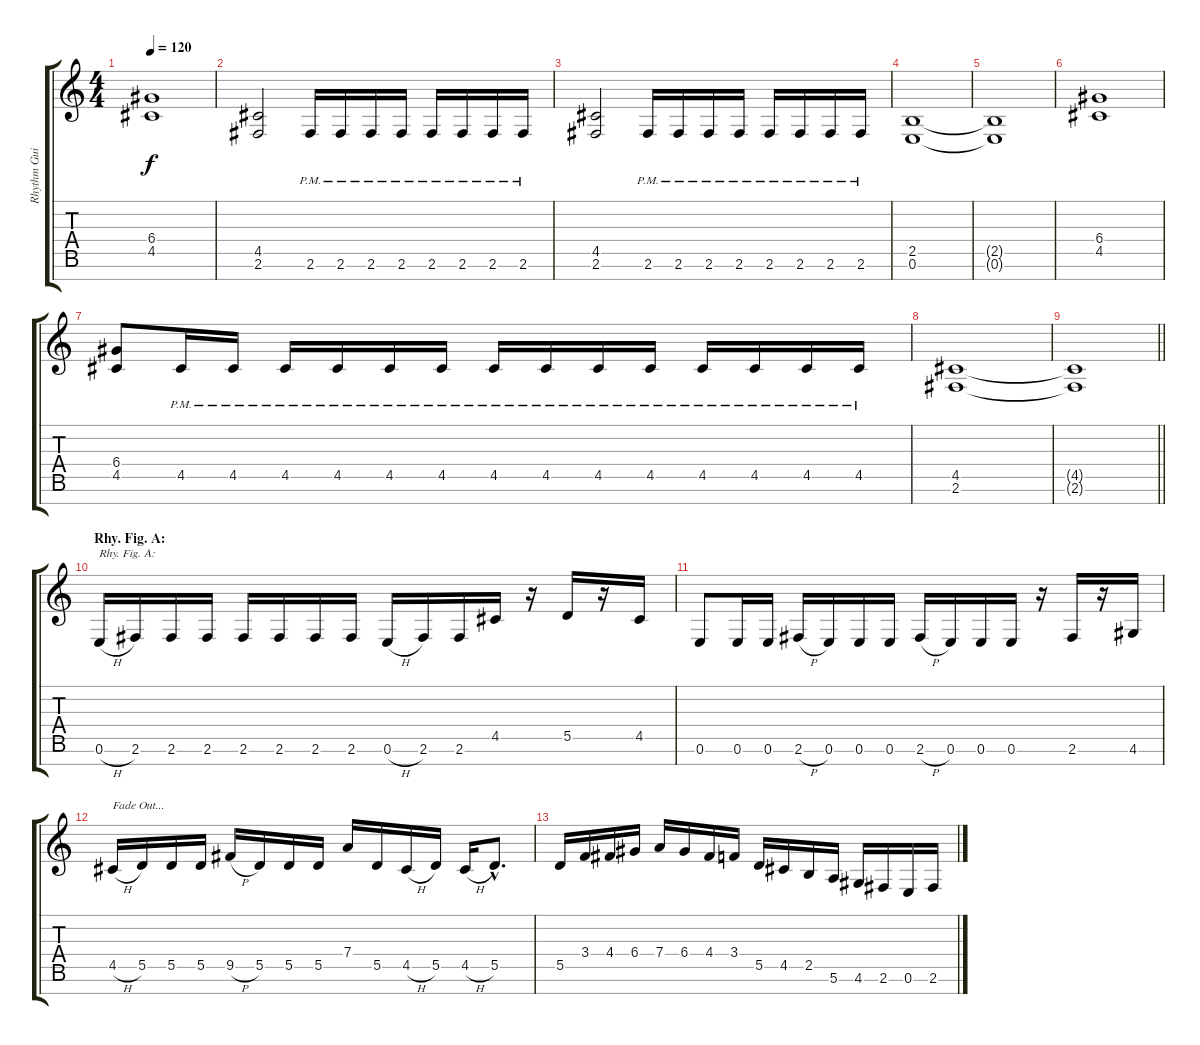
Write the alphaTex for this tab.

\track ("Rhythm Guitar" "Rhythm Gui") {instrument distortionguitar}
\staff {score tabs}
\tuning (E4 B3 G3 D3 A2 E2 B1) {hide}
\ts (4 4)
\tempo 120
\clef g2
\ks c
(6.4{t} 4.5{t}).1{dy f} |
(4.5 2.6).2 2.6{pm}.16 2.6{pm}.16 2.6{pm}.16 2.6{pm}.16 2.6{pm}.16 2.6{pm}.16 2.6{pm}.16 2.6{pm}.16 |
(4.5 2.6).2 2.6{pm}.16 2.6{pm}.16 2.6{pm}.16 2.6{pm}.16 2.6{pm}.16 2.6{pm}.16 2.6{pm}.16 2.6{pm}.16 |
(2.5 0.6).1 |
(2.5{t} 0.6{t}).1 |
(6.4 4.5).1 |
(6.4 4.5).8 4.5{pm}.16 4.5{pm}.16 4.5{pm}.16 4.5{pm}.16 4.5{pm}.16 4.5{pm}.16 4.5{pm}.16 4.5{pm}.16 4.5{pm}.16 4.5{pm}.16 4.5{pm}.16 4.5{pm}.16 4.5{pm}.16 4.5{pm}.16 |
(4.5 2.6).1 |
\barLineRight lightlight
(4.5{t} 2.6{t}).1 |
\section ("" "Rhy. Fig. A:")
0.6{h}.16{txt "Rhy. Fig. A:" volume 7} 2.6.16 2.6.16 2.6.16 2.6.16 2.6.16 2.6.16 2.6.16 0.6{h}.16 2.6.16 2.6.16 4.5.16 r.16 5.5.16 r.16 4.5.16 |
0.6.8 0.6.16 0.6.16 2.6{h}.16 0.6.16 0.6.16 0.6.16 2.6{h}.16 0.6.16 0.6.16 0.6.16 r.16 2.6.16 r.16 4.6.16 |
4.5{h}.16{txt "Fade Out..." volume 1} 5.5.16 5.5.16 5.5.16 9.5{h}.16 5.5.16 5.5.16 5.5.16 7.4.16 5.5.16 4.5{h}.16 5.5.16 4.5{h}.16 5.5{hac}.8{d} |
5.5.16 3.4.16 4.4.16 6.4.16 7.4.16 6.4.16 4.4.16 3.4.16 5.5.16 4.5.16 2.5.16 5.6.16 4.6.16 2.6.16 0.6.16 2.6.16
